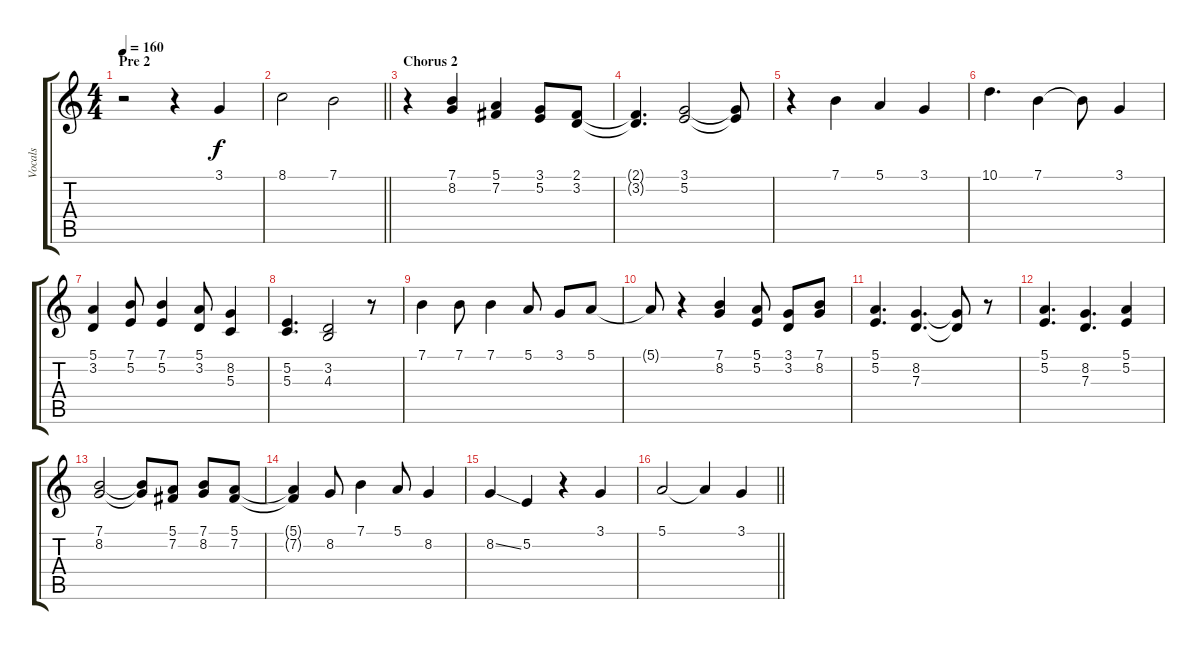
\track ("Vocals" "Vocals") {instrument flute}
\staff {score tabs}
\tuning (E4 B3 G3 D3 A2 E2) {hide}
\ts (4 4)
\section ("" "Pre 2")
\tempo 160
\clef g2
\ks c
r.2{dy f} r.4 3.1.4 |
\barLineRight lightlight
8.1.2 7.1.2 |
\section ("" "Chorus 2")
r.4 (7.1 8.2).4 (5.1 7.2).4 (3.1 5.2).8 (2.1 3.2).8 |
(2.1{t} 3.2{t}).4{d} (3.1 5.2).2 (3.1{t} 5.2{t}).8 |
r.4 7.1.4 5.1.4 3.1.4 |
10.1.4{d} 7.1.4 7.1{t}.8 3.1.4 |
(5.1 3.2).4 (7.1 5.2).8 (7.1 5.2).4 (5.1 3.2).8 (8.2 5.3).4 |
(5.2 5.3).4{d} (3.2 4.3).2 r.8 |
7.1.4 7.1.8 7.1.4 5.1.8 3.1.8 5.1.8 |
5.1{t}.8 r.4 (7.1 8.2).4 (5.1 5.2).8 (3.1 3.2).8 (7.1 8.2).8 |
(5.1 5.2).4{d} (8.2 7.3).4{d} (8.2{t} 7.3{t}).8 r.8 |
(5.1 5.2).4{d} (8.2 7.3).4{d} (5.1 5.2).4 |
(7.1 8.2).2 (7.1{t} 8.2{t}).8 (5.1 7.2).8 (7.1 8.2).8 (5.1 7.2).8 |
(5.1{t} 7.2{t}).4 8.2.8 7.1.4 5.1.8 8.2.4 |
8.2{ss}.4 5.2.4 r.4 3.1.4 |
\barLineRight lightlight
5.1.2 5.1{t}.4 3.1.4
